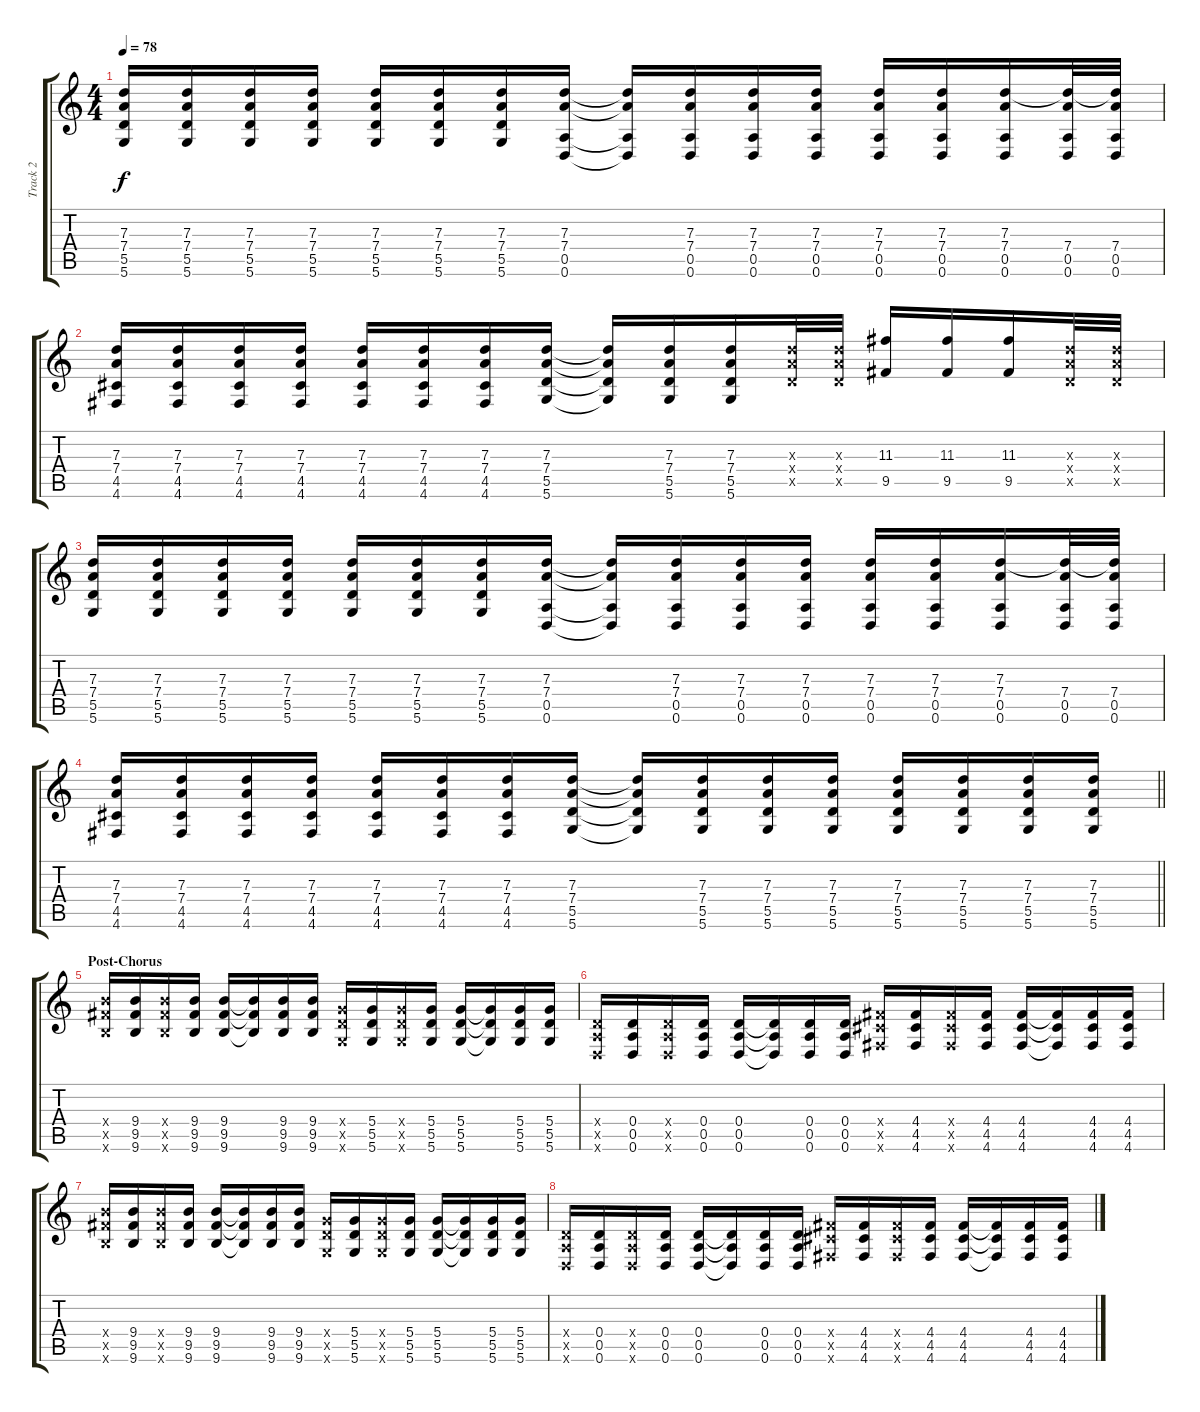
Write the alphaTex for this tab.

\track ("Track 2" "Track 2") {instrument acousticguitarsteel}
\staff {score tabs}
\tuning (E4 B3 G3 D3 A2 D2) {hide}
\ts (4 4)
\tempo 78
\clef g2
\ks c
(7.3 7.4 5.5 5.6).16{dy f} (7.3 7.4 5.5 5.6).16 (7.3 7.4 5.5 5.6).16 (7.3 7.4 5.5 5.6).16 (7.3 7.4 5.5 5.6).16 (7.3 7.4 5.5 5.6).16 (7.3 7.4 5.5 5.6).16 (7.3 7.4 0.5 0.6).16 (7.3{t} 7.4{t} 0.5{t} 0.6{t}).16 (7.3 7.4 0.5 0.6).16 (7.3 7.4 0.5 0.6).16 (7.3 7.4 0.5 0.6).16 (7.3 7.4 0.5 0.6).16 (7.3 7.4 0.5 0.6).16 (7.3 7.4 0.5 0.6).16 (7.3{t} 7.4 0.5 0.6).32 (7.3{t} 7.4 0.5 0.6).32 |
(7.3 7.4 4.5 4.6).16 (7.3 7.4 4.5 4.6).16 (7.3 7.4 4.5 4.6).16 (7.3 7.4 4.5 4.6).16 (7.3 7.4 4.5 4.6).16 (7.3 7.4 4.5 4.6).16 (7.3 7.4 4.5 4.6).16 (7.3 7.4 5.5 5.6).16 (7.3{t} 7.4{t} 5.5{t} 5.6{t}).16 (7.3 7.4 5.5 5.6).16 (7.3 7.4 5.5 5.6).16 (7.3{x} 7.4{x} 5.5{x}).32 (7.3{x} 7.4{x} 5.5{x}).32 (11.3 9.5).16 (11.3 9.5).16 (11.3 9.5).16 (7.3{x} 7.4{x} 5.5{x}).32 (7.3{x} 7.4{x} 5.5{x}).32 |
(7.3 7.4 5.5 5.6).16 (7.3 7.4 5.5 5.6).16 (7.3 7.4 5.5 5.6).16 (7.3 7.4 5.5 5.6).16 (7.3 7.4 5.5 5.6).16 (7.3 7.4 5.5 5.6).16 (7.3 7.4 5.5 5.6).16 (7.3 7.4 0.5 0.6).16 (7.3{t} 7.4{t} 0.5{t} 0.6{t}).16 (7.3 7.4 0.5 0.6).16 (7.3 7.4 0.5 0.6).16 (7.3 7.4 0.5 0.6).16 (7.3 7.4 0.5 0.6).16 (7.3 7.4 0.5 0.6).16 (7.3 7.4 0.5 0.6).16 (7.3{t} 7.4 0.5 0.6).32 (7.3{t} 7.4 0.5 0.6).32 |
\barLineRight lightlight
(7.3 7.4 4.5 4.6).16 (7.3 7.4 4.5 4.6).16 (7.3 7.4 4.5 4.6).16 (7.3 7.4 4.5 4.6).16 (7.3 7.4 4.5 4.6).16 (7.3 7.4 4.5 4.6).16 (7.3 7.4 4.5 4.6).16 (7.3 7.4 5.5 5.6).16 (7.3{t} 7.4{t} 5.5{t} 5.6{t}).16 (7.3 7.4 5.5 5.6).16 (7.3 7.4 5.5 5.6).16 (7.3 7.4 5.5 5.6).16 (7.3 7.4 5.5 5.6).16 (7.3 7.4 5.5 5.6).16 (7.3 7.4 5.5 5.6).16 (7.3 7.4 5.5 5.6).16 |
\section ("" "Post-Chorus")
(9.4{x} 9.5{x} 9.6{x}).16 (9.4 9.5 9.6).16 (9.4{x} 9.5{x} 9.6{x}).16 (9.4 9.5 9.6).16 (9.4 9.5 9.6).16 (9.4{t} 9.5{t} 9.6{t}).16 (9.4 9.5 9.6).16 (9.4 9.5 9.6).16 (5.4{x} 5.5{x} 5.6{x}).16 (5.4 5.5 5.6).16 (5.4{x} 5.5{x} 5.6{x}).16 (5.4 5.5 5.6).16 (5.4 5.5 5.6).16 (5.4{t} 5.5{t} 5.6{t}).16 (5.4 5.5 5.6).16 (5.4 5.5 5.6).16 |
(0.4{x} 0.5{x} 0.6{x}).16 (0.4 0.5 0.6).16 (0.4{x} 0.5{x} 0.6{x}).16 (0.4 0.5 0.6).16 (0.4 0.5 0.6).16 (0.4{t} 0.5{t} 0.6{t}).16 (0.4 0.5 0.6).16 (0.4 0.5 0.6).16 (4.4{x} 4.5{x} 4.6{x}).16 (4.4 4.5 4.6).16 (4.4{x} 4.5{x} 4.6{x}).16 (4.4 4.5 4.6).16 (4.4 4.5 4.6).16 (4.4{t} 4.5{t} 4.6{t}).16 (4.4 4.5 4.6).16 (4.4 4.5 4.6).16 |
(9.4{x} 9.5{x} 9.6{x}).16 (9.4 9.5 9.6).16 (9.4{x} 9.5{x} 9.6{x}).16 (9.4 9.5 9.6).16 (9.4 9.5 9.6).16 (9.4{t} 9.5{t} 9.6{t}).16 (9.4 9.5 9.6).16 (9.4 9.5 9.6).16 (5.4{x} 5.5{x} 5.6{x}).16 (5.4 5.5 5.6).16 (5.4{x} 5.5{x} 5.6{x}).16 (5.4 5.5 5.6).16 (5.4 5.5 5.6).16 (5.4{t} 5.5{t} 5.6{t}).16 (5.4 5.5 5.6).16 (5.4 5.5 5.6).16 |
(0.4{x} 0.5{x} 0.6{x}).16 (0.4 0.5 0.6).16 (0.4{x} 0.5{x} 0.6{x}).16 (0.4 0.5 0.6).16 (0.4 0.5 0.6).16 (0.4{t} 0.5{t} 0.6{t}).16 (0.4 0.5 0.6).16 (0.4 0.5 0.6).16 (4.4{x} 4.5{x} 4.6{x}).16 (4.4 4.5 4.6).16 (4.4{x} 4.5{x} 4.6{x}).16 (4.4 4.5 4.6).16 (4.4 4.5 4.6).16 (4.4{t} 4.5{t} 4.6{t}).16 (4.4 4.5 4.6).16 (4.4 4.5 4.6).16
